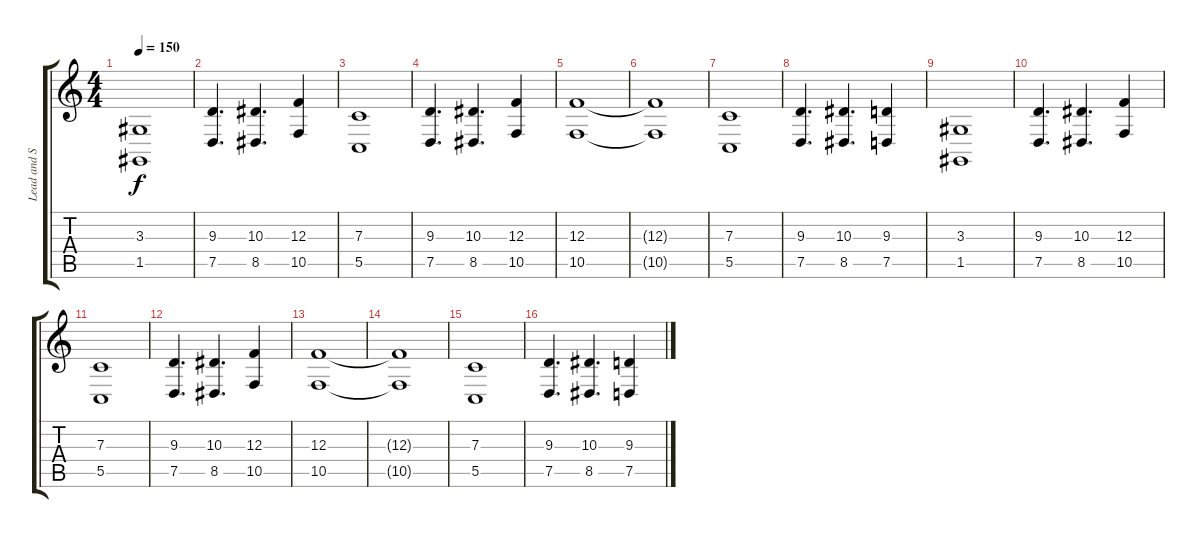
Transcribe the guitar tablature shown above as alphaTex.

\track ("Lead and Synth" "Lead and S") {instrument tremolostrings}
\staff {score tabs}
\tuning (D4 A3 F3 C3 G2 C2) {hide}
\ts (4 4)
\tempo 150
\clef g2
\ks c
(3.3 1.5).1{dy f} |
(9.3 7.5).4{d} (10.3 8.5).4{d} (12.3 10.5).4 |
(7.3 5.5).1 |
(9.3 7.5).4{d} (10.3 8.5).4{d} (12.3 10.5).4 |
(12.3 10.5).1 |
(12.3{t} 10.5{t}).1 |
(7.3 5.5).1{instrument tremolostrings} |
(9.3 7.5).4{d} (10.3 8.5).4{d} (9.3 7.5).4 |
(3.3 1.5).1 |
(9.3 7.5).4{d} (10.3 8.5).4{d} (12.3 10.5).4 |
(7.3 5.5).1 |
(9.3 7.5).4{d} (10.3 8.5).4{d} (12.3 10.5).4 |
(12.3 10.5).1 |
(12.3{t} 10.5{t}).1 |
(7.3 5.5).1{instrument tremolostrings} |
(9.3 7.5).4{d} (10.3 8.5).4{d} (9.3 7.5).4
